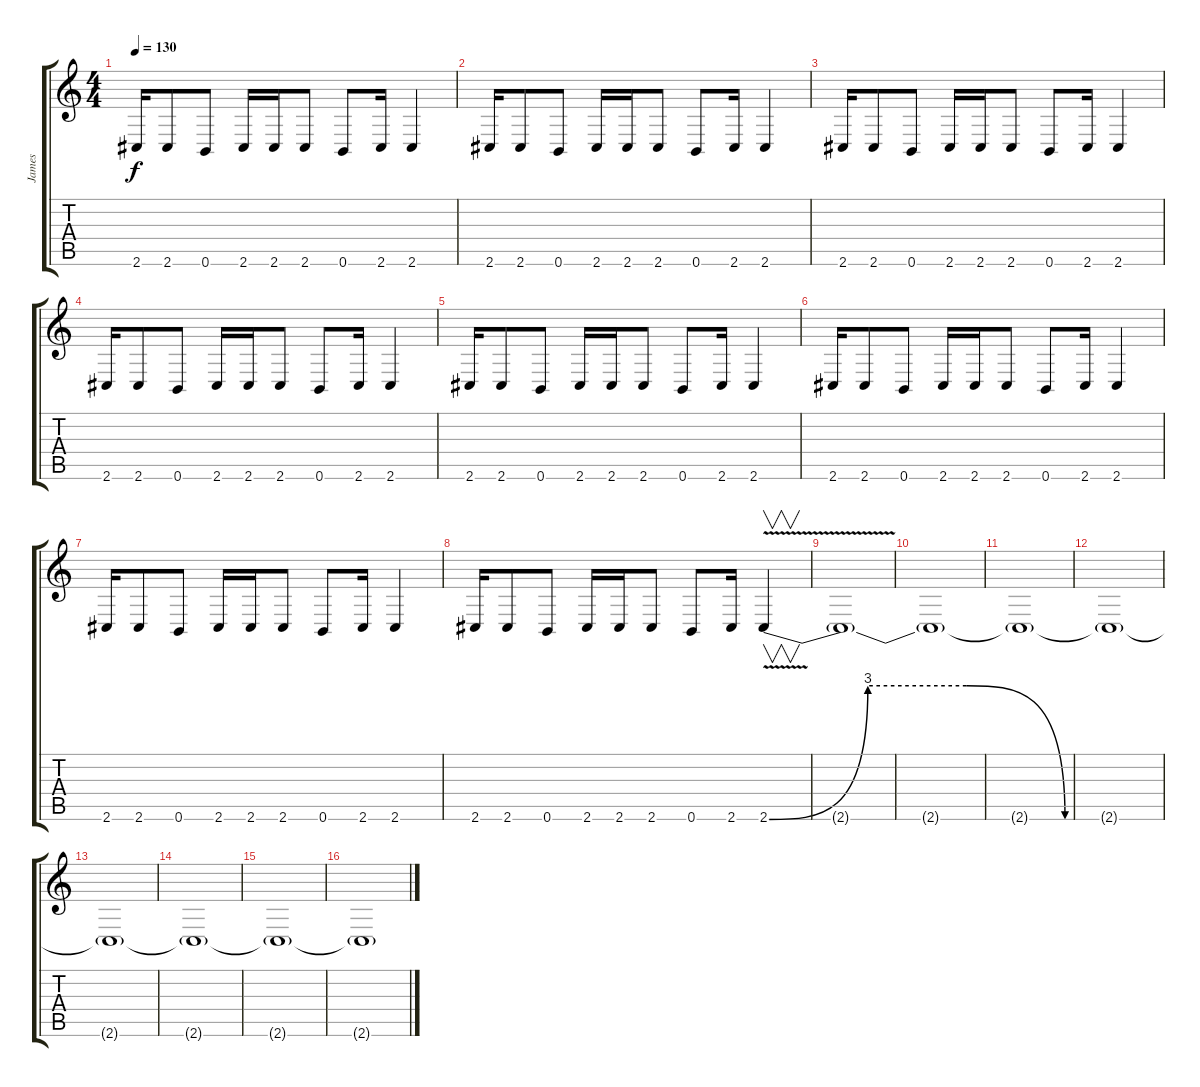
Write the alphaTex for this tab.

\track ("James" "James") {instrument distortionguitar}
\staff {score tabs}
\tuning (Db4 Ab3 E3 B2 Gb2 B1) {hide}
\ts (4 4)
\tempo 130
\clef g2
\ks c
2.6.16{dy f} 2.6.8 0.6.8 2.6.16 2.6.16 2.6.8 0.6.8 2.6.16 2.6.4 |
2.6.16 2.6.8 0.6.8 2.6.16 2.6.16 2.6.8 0.6.8 2.6.16 2.6.4 |
2.6.16 2.6.8 0.6.8 2.6.16 2.6.16 2.6.8 0.6.8 2.6.16 2.6.4 |
2.6.16 2.6.8 0.6.8 2.6.16 2.6.16 2.6.8 0.6.8 2.6.16 2.6.4 |
2.6.16 2.6.8 0.6.8 2.6.16 2.6.16 2.6.8 0.6.8 2.6.16 2.6.4 |
2.6.16 2.6.8 0.6.8 2.6.16 2.6.16 2.6.8 0.6.8 2.6.16 2.6.4 |
2.6.16 2.6.8 0.6.8 2.6.16 2.6.16 2.6.8 0.6.8 2.6.16 2.6.4 |
2.6.16 2.6.8 0.6.8 2.6.16 2.6.16 2.6.8 0.6.8 2.6.16 2.6{be (custom 0 0 15 12 30 12 45 0 60 0) v}.4{v} |
2.6{t}.1 |
2.6{t}.1 |
2.6{t}.1 |
2.6{t}.1 |
2.6{t}.1 |
2.6{t}.1 |
2.6{t}.1 |
2.6{t}.1
